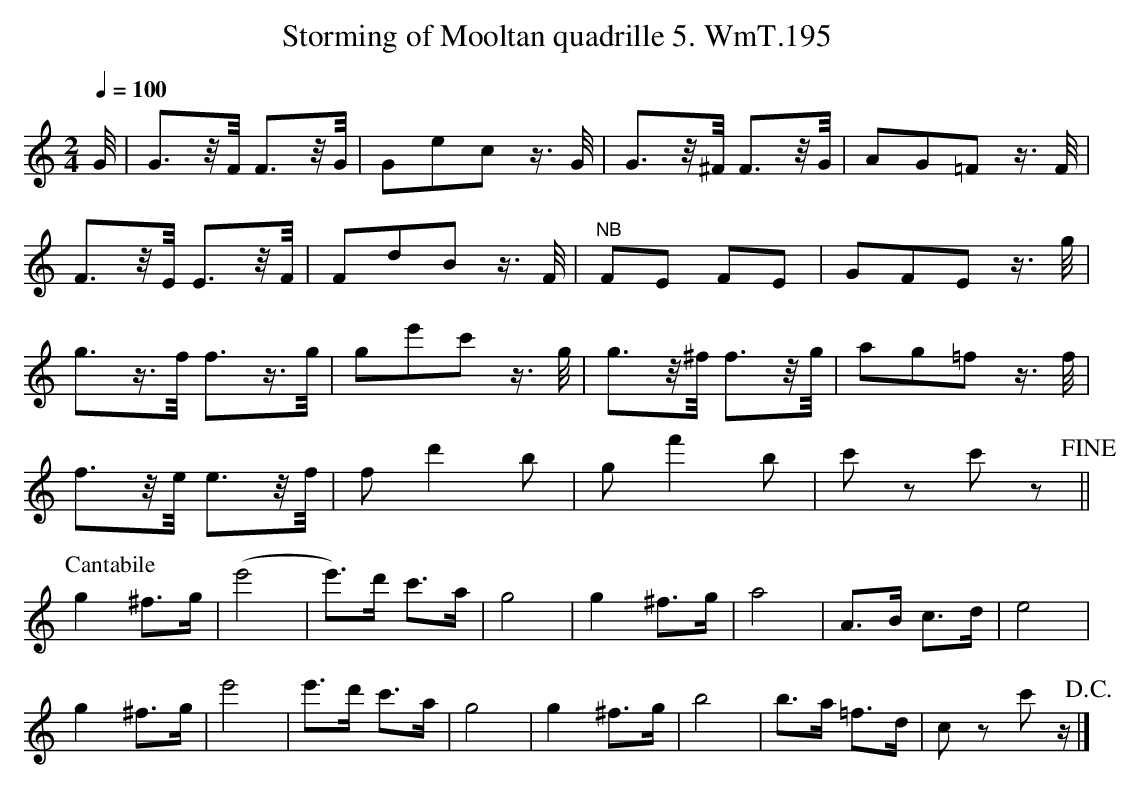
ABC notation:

X:1
T:Storming of Mooltan quadrille 5. WmT.195
M:2/4
L:1/8
Q:1/4=100
K:C
G//|G3/z//F// F3/z//G//|Gec z3//G//|G3/z//^F// F3/z//G//|AG=F z3//F//|
F3/z//E// E3/z//F//|FdB z3//F//|"^NB"FE FE|GFE z3// g//|
g3/z3//f// f3/z3//g//|ge'c' z3//g//|g3/z//^f// f3/z//g//|ag=f z3//f//|
f3/z//e// e3/z//f//|f d'2 b|g f'2 b|c'z c'z!fine!||
P:Cantabile
g2 ^f>g|(e'4|e')>d' c'>a|g4|g2 ^f>g|a4|A>B c>d|e4|
g2 ^f>g|e'4|e'>d' c'>a|g4|g2 ^f>g|b4|b>a =f>d|cz c'z/!D.C.!|]
